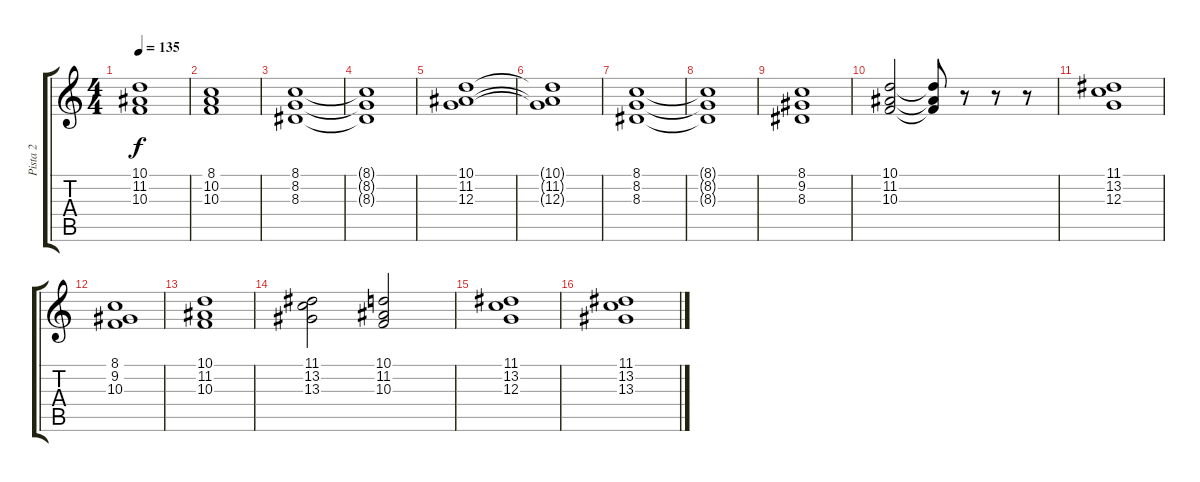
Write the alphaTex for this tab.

\track ("Pista 2" "Pista 2") {instrument choiraahs}
\staff {score tabs}
\tuning (E4 B3 G3 D3 A2 E2) {hide}
\ts (4 4)
\tempo 135
\clef g2
\ks c
(10.1 11.2 10.3).1{dy f} |
(8.1 10.2 10.3).1 |
(8.1 8.2 8.3).1 |
(8.1{t} 8.2{t} 8.3{t}).1 |
(10.1 11.2 12.3).1 |
(10.1{t} 11.2{t} 12.3{t}).1 |
(8.1 8.2 8.3).1 |
(8.1{t} 8.2{t} 8.3{t}).1 |
(8.1 9.2 8.3).1 |
(10.1 11.2 10.3).2 (10.1{t} 11.2{t} 10.3{t}).8 r.8 r.8 r.8 |
(11.1 13.2 12.3).1 |
(8.1 9.2 10.3).1 |
(10.1 11.2 10.3).1 |
(11.1 13.2 13.3).2 (10.1 11.2 10.3).2 |
(11.1 13.2 12.3).1 |
(11.1 13.2 13.3).1
